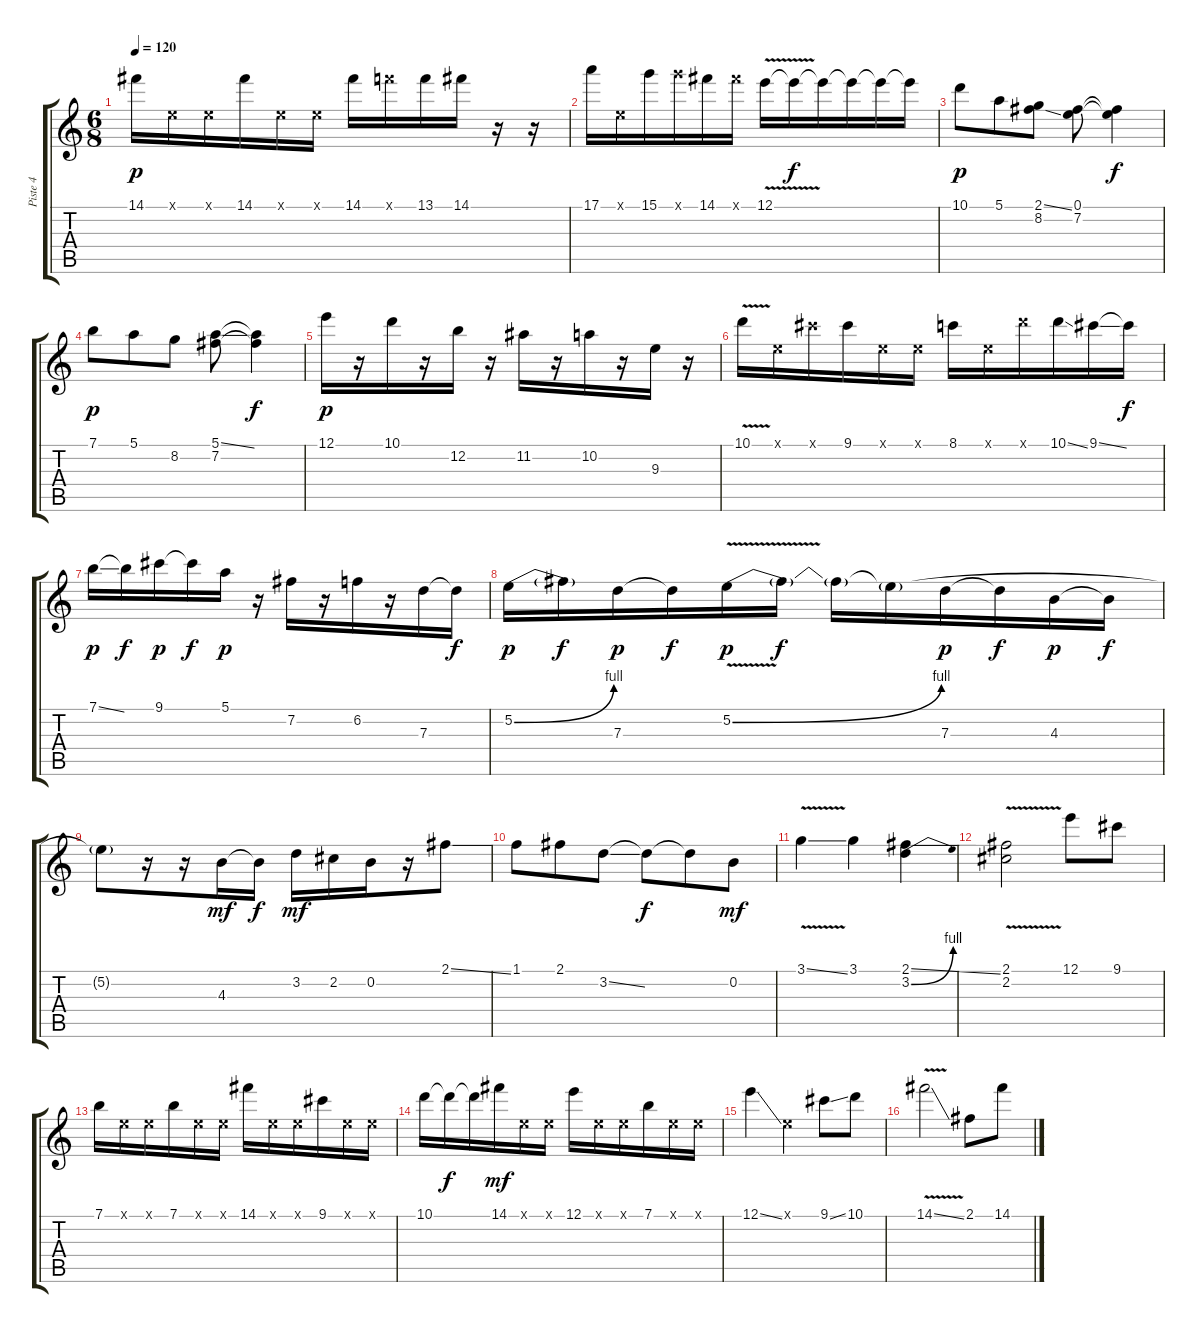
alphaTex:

\track ("Piste 4" "Piste 4") {instrument distortionguitar}
\staff {score tabs}
\tuning (E4 B3 G3 D3 A2 E2) {hide}
\ts (6 8)
\tempo 120
\clef g2
\ks c
14.1.16{dy p} 0.1{x}.16 0.1{x}.16 14.1.16 0.1{x}.16 0.1{x}.16 14.1.16 13.1{x}.16 13.1.16 14.1.16 r.16 r.16 |
17.1.16 0.1{x}.16 15.1.16 15.1{x}.16 14.1.16 14.1{x}.16 12.1{v}.16 12.1{t}.16{dy f} 12.1{t}.16 12.1{t}.16 12.1{t}.16 12.1{t}.16 |
10.1.8{dy p} 5.1.8 (2.1{ss} 8.2).8 (0.1 7.2).8 (0.1{t} 7.2{t}).4{dy f} |
7.1.8{dy p} 5.1.8 8.2.8 (5.1{ss} 7.2).8 (5.1{t} 7.2{t}).4{dy f} |
12.1.16{dy p} r.16 10.1.16 r.16 12.2.16 r.16 11.2.16 r.16 10.2.16 r.16 9.3.16 r.16 |
10.1{v}.16 0.1{x}.16 9.1{x}.16 9.1.16 0.1{x}.16 0.1{x}.16 8.1.16 0.1{x}.16 10.1{x}.16 10.1{ss}.16 9.1{ss}.16 9.1{t}.16{dy f} |
7.1{ss}.16{dy p} 7.1{t}.16{dy f} 9.1.16{dy p} 9.1{t}.16{dy f} 5.1.16{dy p} r.16 7.2.16 r.16 6.2.16 r.16 7.3.16 7.3{t}.16{dy f} |
5.2{be (bend 0 0 60 4)}.16{dy p} 5.2{t}.16{dy f} 7.3.16{dy p} 7.3{t}.16{dy f} 5.2{be (bend 0 0 60 4) v}.16{dy p} 5.2{t}.16{dy f} 5.2{t}.16 5.2{t}.16 7.3.16{dy p} 7.3{t}.16{dy f} 4.3.16{dy p} 4.3{t}.16{dy f} |
5.2{t}.8 r.16 r.16 4.3.16{dy mf} 4.3{t}.16{dy f} 3.2.16{dy mf} 2.2.16 0.2.16 r.16 2.1{ss}.8 |
1.1.8 2.1.8 3.2{ss}.8 3.2{t}.8{dy f} 3.2{t}.8 0.2.8{dy mf} |
3.1{v ss}.4 3.1.4 (2.1{ss} 3.2{be (bend 0 0 60 4)}).4 |
(2.1{v} 2.2{v}).2 12.1.8 9.1.8 |
7.1.16 0.1{x}.16 0.1{x}.16 7.1.16 0.1{x}.16 0.1{x}.16 14.1.16 0.1{x}.16 0.1{x}.16 9.1.16 0.1{x}.16 0.1{x}.16 |
10.1.16 10.1{t}.16{dy f} 10.1{t}.16 14.1.16{dy mf} 0.1{x}.16 0.1{x}.16 12.1.16 0.1{x}.16 0.1{x}.16 7.1.16 0.1{x}.16 0.1{x}.16 |
12.1{ss}.4 0.1{x}.4 9.1{ss}.8 10.1.8 |
14.1{v ss}.2 2.1.8 14.1.8
